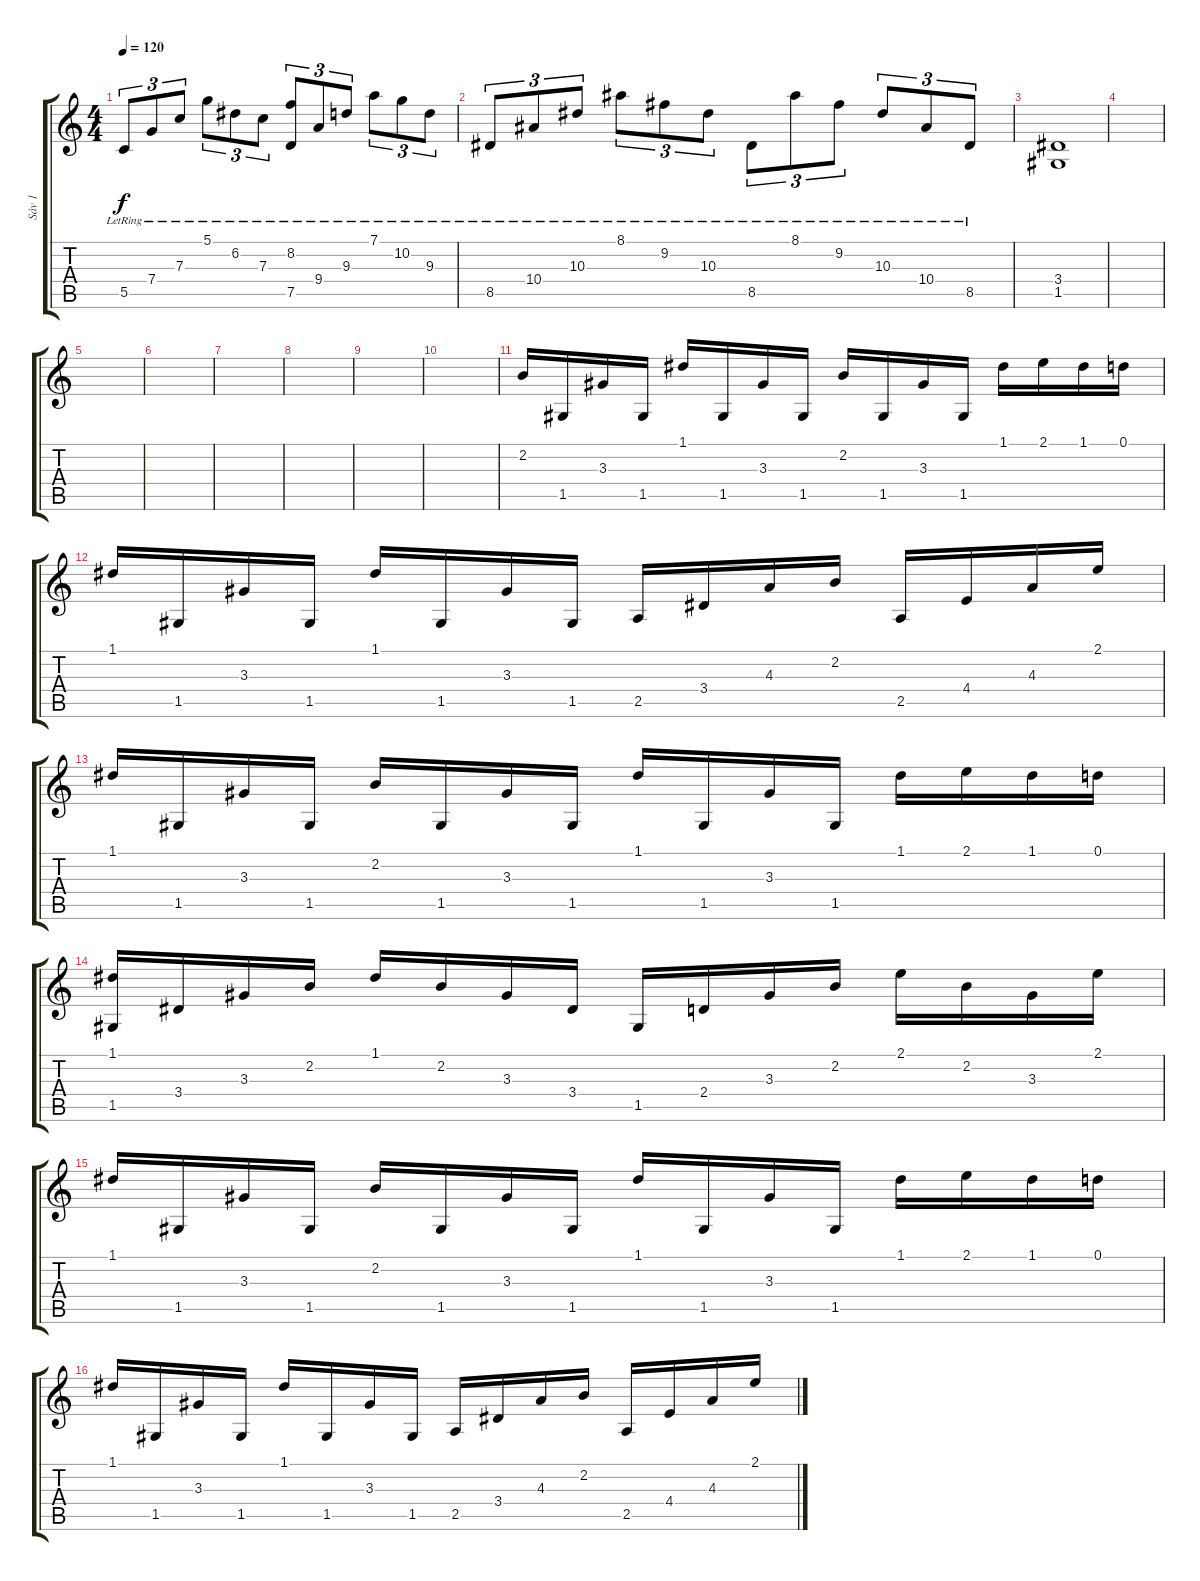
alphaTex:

\track ("Sáv 1" "Sáv 1") {instrument distortionguitar}
\staff {score tabs}
\tuning (D4 A3 F3 C3 G2 D2) {hide}
\ts (4 4)
\tempo 120
\clef g2
\ks c
5.5{lr}.8{tu (3 2) dy f volume 14 instrument vibraphone} 7.4{lr}.8{tu (3 2)} 7.3{lr}.8{tu (3 2)} 5.1{lr}.8{tu (3 2)} 6.2{lr}.8{tu (3 2)} 7.3{lr}.8{tu (3 2)} (8.2{lr} 7.5{lr}).8{tu (3 2)} 9.4{lr}.8{tu (3 2)} 9.3{lr}.8{tu (3 2)} 7.1{lr}.8{tu (3 2)} 10.2{lr}.8{tu (3 2)} 9.3{lr}.8{tu (3 2)} |
8.5{lr}.8{tu (3 2)} 10.4{lr}.8{tu (3 2)} 10.3{lr}.8{tu (3 2)} 8.1{lr}.8{tu (3 2)} 9.2{lr}.8{tu (3 2)} 10.3{lr}.8{tu (3 2)} 8.5{lr}.8{tu (3 2)} 8.1{lr}.8{tu (3 2)} 9.2{lr}.8{tu (3 2)} 10.3{lr}.8{tu (3 2)} 10.4{lr}.8{tu (3 2)} 8.5{lr}.8{tu (3 2)} |
(3.4 1.5).1 |
|
|
|
|
|
|
|
2.2.16{volume 16 instrument vibraphone} 1.5.16 3.3.16 1.5.16 1.1.16 1.5.16 3.3.16 1.5.16 2.2.16 1.5.16 3.3.16 1.5.16 1.1.16 2.1.16 1.1.16 0.1.16 |
1.1.16{volume 16 instrument vibraphone} 1.5.16 3.3.16 1.5.16 1.1.16 1.5.16 3.3.16 1.5.16 2.5.16 3.4.16 4.3.16 2.2.16 2.5.16 4.4.16 4.3.16 2.1.16 |
1.1.16{volume 16 instrument vibraphone} 1.5.16 3.3.16 1.5.16 2.2.16 1.5.16 3.3.16 1.5.16 1.1.16 1.5.16 3.3.16 1.5.16 1.1.16 2.1.16 1.1.16 0.1.16 |
(1.1 1.5).16 3.4.16 3.3.16 2.2.16 1.1.16 2.2.16 3.3.16 3.4.16 1.5.16 2.4.16 3.3.16 2.2.16 2.1.16 2.2.16 3.3.16 2.1.16 |
1.1.16{volume 16 instrument vibraphone} 1.5.16 3.3.16 1.5.16 2.2.16 1.5.16 3.3.16 1.5.16 1.1.16 1.5.16 3.3.16 1.5.16 1.1.16 2.1.16 1.1.16 0.1.16 |
1.1.16{volume 16 instrument vibraphone} 1.5.16 3.3.16 1.5.16 1.1.16 1.5.16 3.3.16 1.5.16 2.5.16 3.4.16 4.3.16 2.2.16 2.5.16 4.4.16 4.3.16 2.1.16
